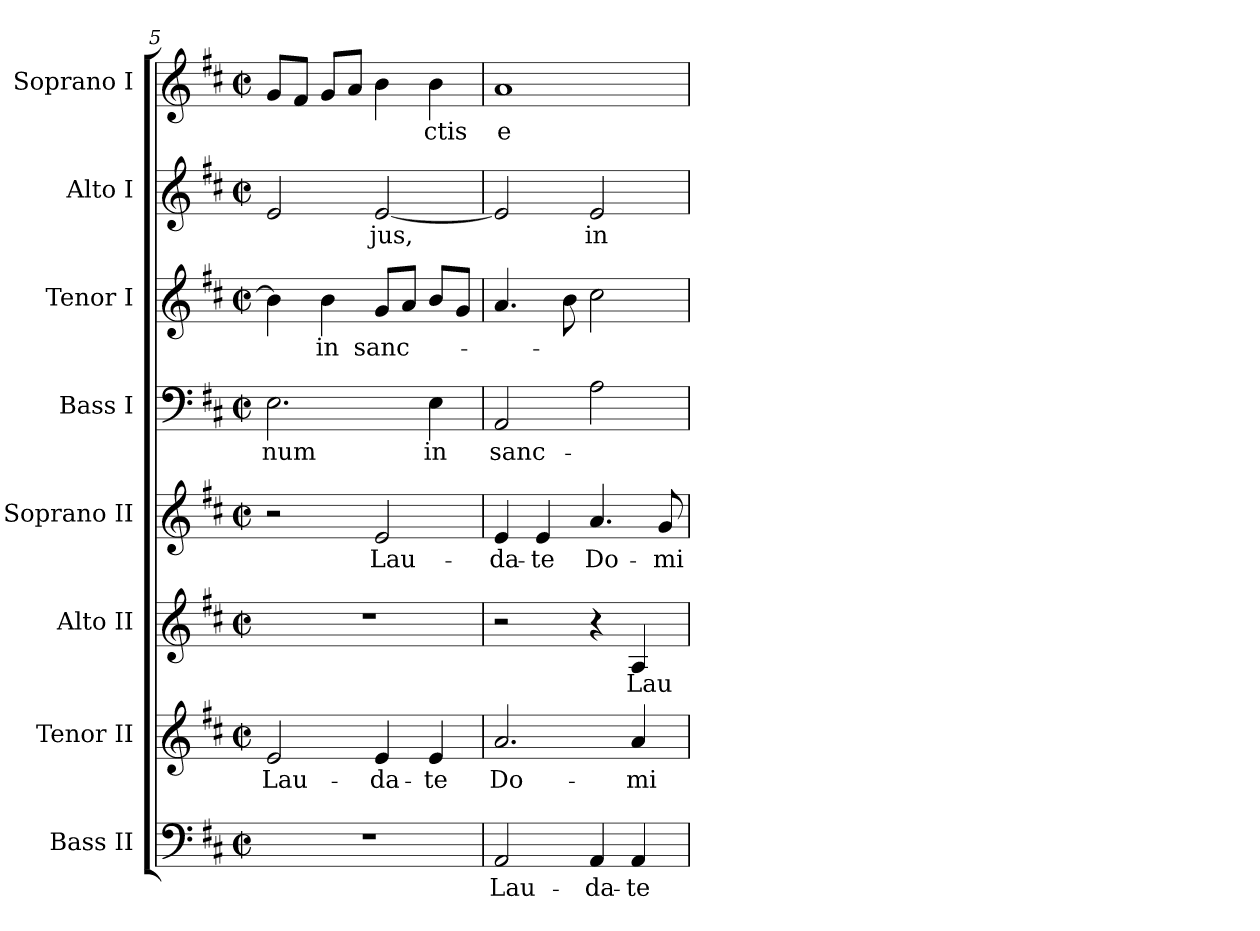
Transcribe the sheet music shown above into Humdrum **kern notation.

**kern	**text	**kern	**text	**kern	**text	**kern	**text	**kern	**text	**kern	**text	**kern	**text	**kern	**text
*part8	*part8	*part7	*part7	*part6	*part6	*part5	*part5	*part4	*part4	*part3	*part3	*part2	*part2	*part1	*part1
*staff8	*staff8	*staff7	*staff7	*staff6	*staff6	*staff5	*staff5	*staff4	*staff4	*staff3	*staff3	*staff2	*staff2	*staff1	*staff1
*I"Bass II	*	*I"Tenor II	*	*I"Alto II	*	*I"Soprano II	*	*I"Bass I	*	*I"Tenor I	*	*I"Alto I	*	*I"Soprano I	*
*clefF4	*	*clefG2	*	*clefG2	*	*clefG2	*	*clefF4	*	*clefG2	*	*clefG2	*	*clefG2	*
*	*	*ITrd7c12	*	*	*	*	*	*	*	*ITrd7c12	*	*	*	*	*
*k[f#c#]	*	*k[f#c#]	*	*k[f#c#]	*	*k[f#c#]	*	*k[f#c#]	*	*k[f#c#]	*	*k[f#c#]	*	*k[f#c#]	*
*D:	*	*D:	*	*D:	*	*D:	*	*D:	*	*D:	*	*D:	*	*D:	*
*M2/2	*	*M2/2	*	*M2/2	*	*M2/2	*	*M2/2	*	*M2/2	*	*M2/2	*	*M2/2	*
*met(c|)	*	*met(c|)	*	*met(c|)	*	*met(c|)	*	*met(c|)	*	*met(c|)	*	*met(c|)	*	*met(c|)	*
=5	=5	=5	=5	=5	=5	=5	=5	=5	=5	=5	=5	=5	=5	=5	=5
!	!	!	!LO:LY:b:color=#000000	!	!	!	!	!	!	!	!	!	!	!	!
!	!	!	!	!	!	!	!	!	!LO:LY:b:color=#000000	!	!	!	!	!	!
1r	.	2Ei/	Lau-	1r	.	2r	.	2.Ei\	-num	4Bi\]	.	2ei/	.	8gi/L	.
.	.	.	.	.	.	.	.	.	.	.	.	.	.	8f#i/J	.
!	!	!	!	!	!	!	!	!	!	!	!LO:LY:b:color=#000000	!	!	!	!
.	.	.	.	.	.	.	.	.	.	4Bi\	in	.	.	8gi/L	.
.	.	.	.	.	.	.	.	.	.	.	.	.	.	8ai/J	.
!	!	!	!LO:LY:b:color=#000000	!	!	!	!	!	!	!	!	!	!	!	!
!	!	!	!	!	!	!	!LO:LY:b:color=#000000	!	!	!	!	!	!	!	!
!	!	!	!	!	!	!	!	!	!	!	!LO:LY:b:color=#000000	!	!	!	!
!	!	!	!	!	!	!	!	!	!	!	!	!	!LO:LY:b:color=#000000	!	!
.	.	4Ei/	-da-	.	.	2ei/	Lau-	.	.	8Gi/L	sanc-	[<2ei/	-jus,	4bi\	.
.	.	.	.	.	.	.	.	.	.	8Ai/J	.	.	.	.	.
!	!	!	!LO:LY:b:color=#000000	!	!	!	!	!	!	!	!	!	!	!	!
!	!	!	!	!	!	!	!	!	!LO:LY:b:color=#000000	!	!	!	!	!	!
!	!	!	!	!	!	!	!	!	!	!	!	!	!	!	!LO:LY:b:color=#000000
.	.	4Ei/	-te	.	.	.	.	4Ei\	in	8Bi/L	.	.	.	4bi\	-ctis
.	.	.	.	.	.	.	.	.	.	8Gi/J	.	.	.	.	.
!!LO:LB:g=z
=6	=6	=6	=6	=6	=6	=6	=6	=6	=6	=6	=6	=6	=6	=6	=6
!	!LO:LY:b:color=#000000	!	!	!	!	!	!	!	!	!	!	!	!	!	!
!	!	!	!LO:LY:b:color=#000000	!	!	!	!	!	!	!	!	!	!	!	!
!	!	!	!	!	!	!	!LO:LY:b:color=#000000	!	!	!	!	!	!	!	!
!	!	!	!	!	!	!	!	!	!LO:LY:b:color=#000000	!	!	!	!	!	!
!	!	!	!	!	!	!	!	!	!	!	!	!	!	!	!LO:LY:b:color=#000000
2AAi/	Lau-	2.Ai/	Do-	2r	.	4ei/	-da-	2AAi/	sanc-	4.Ai/	.	2ei/]	.	1ai	e-
!	!	!	!	!	!	!	!LO:LY:b:color=#000000	!	!	!	!	!	!	!	!
.	.	.	.	.	.	4ei/	-te	.	.	.	.	.	.	.	.
.	.	.	.	.	.	.	.	.	.	8Bi\	.	.	.	.	.
!	!LO:LY:b:color=#000000	!	!	!	!	!	!	!	!	!	!	!	!	!	!
!	!	!	!	!	!	!	!LO:LY:b:color=#000000	!	!	!	!	!	!	!	!
!	!	!	!	!	!	!	!	!	!	!	!	!	!LO:LY:b:color=#000000	!	!
4AAi/	-da-	.	.	4r	.	4.ai/	Do-	2Ai\	.	2c#i\	.	2ei/	in	.	.
!	!LO:LY:b:color=#000000	!	!	!	!	!	!	!	!	!	!	!	!	!	!
!	!	!	!LO:LY:b:color=#000000	!	!	!	!	!	!	!	!	!	!	!	!
!	!	!	!	!	!LO:LY:b:color=#000000	!	!	!	!	!	!	!	!	!	!
4AAi/	-te	4Ai/	-mi-	4Ai/	Lau-	.	.	.	.	.	.	.	.	.	.
!	!	!	!	!	!	!	!LO:LY:b:color=#000000	!	!	!	!	!	!	!	!
.	.	.	.	.	.	8gi/	-mi-	.	.	.	.	.	.	.	.
=	=	=	=	=	=	=	=	=	=	=	=	=	=	=	=
*-	*-	*-	*-	*-	*-	*-	*-	*-	*-	*-	*-	*-	*-	*-	*-
